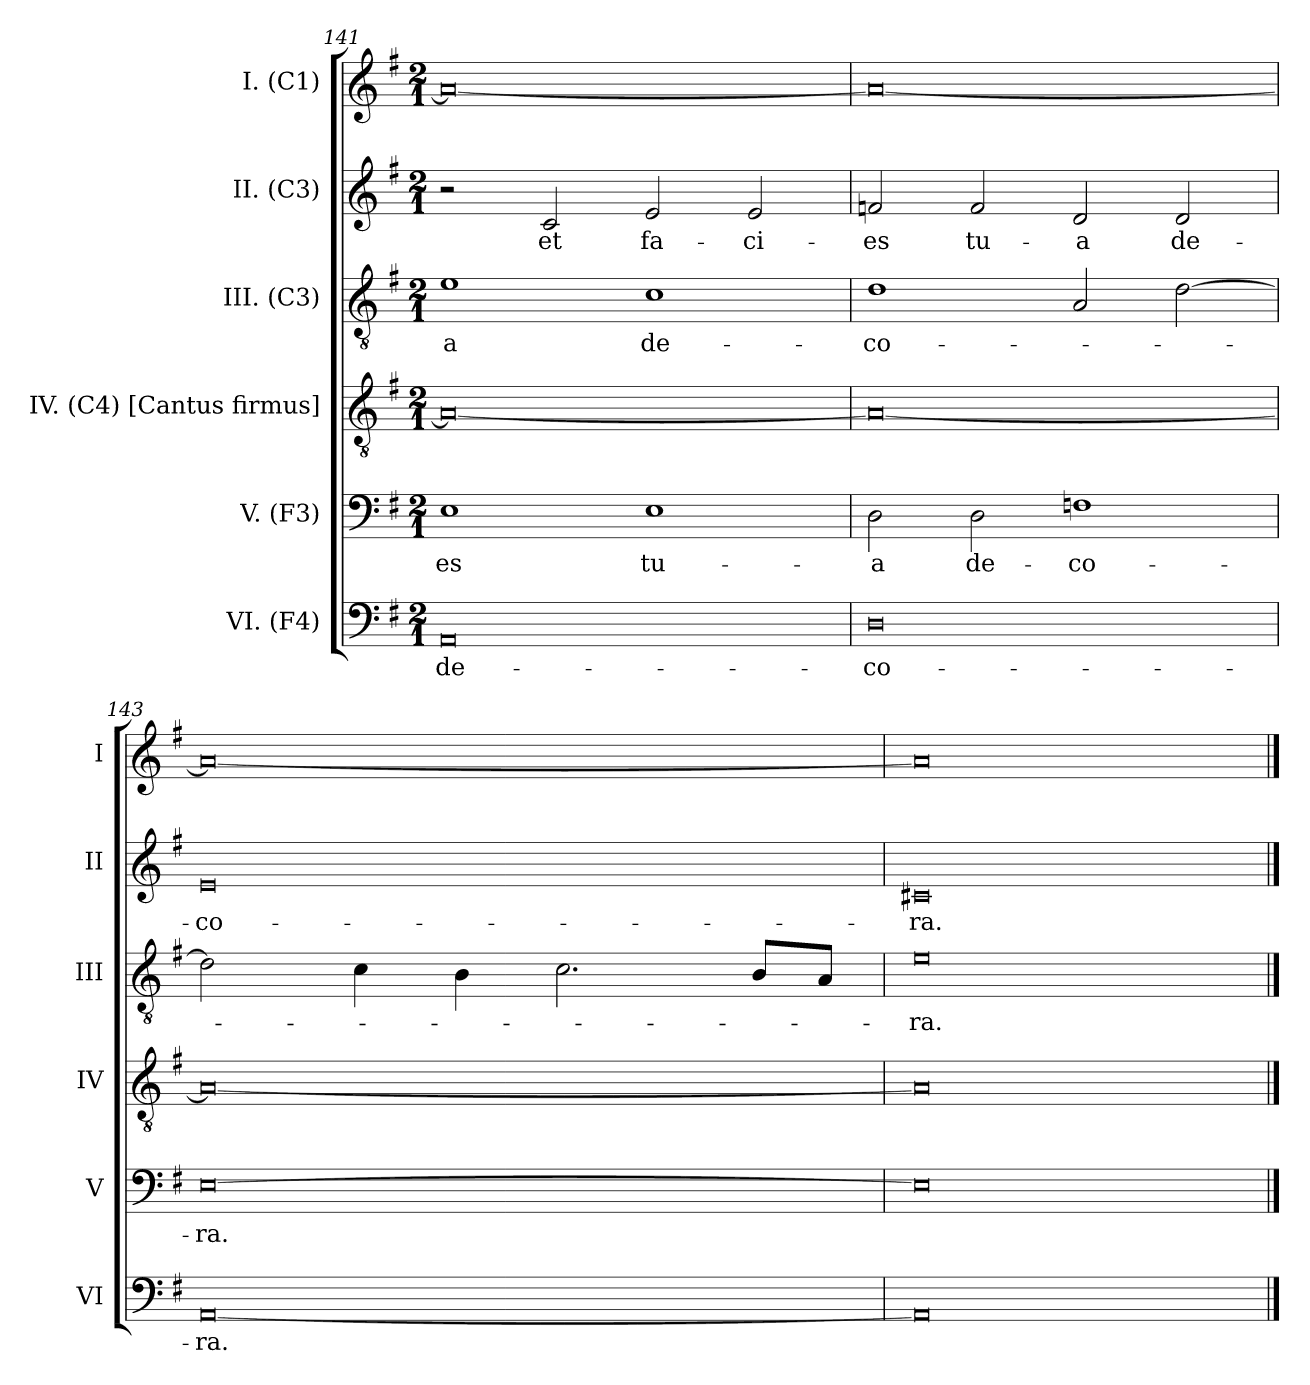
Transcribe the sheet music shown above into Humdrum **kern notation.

**kern	**text	**kern	**text	**kern	**kern	**text	**kern	**text	**kern
*part6	*part6	*part5	*part5	*part4	*part3	*part3	*part2	*part2	*part1
*staff6	*staff6	*staff5	*staff5	*staff4	*staff3	*staff3	*staff2	*staff2	*staff1
*I"VI. (F4)	*	*I"V. (F3)	*	*I"IV. (C4) [Cantus firmus]	*I"III. (C3)	*	*I"II. (C3)	*	*I"I. (C1)
*I'VI	*	*I'V	*	*I'IV	*I'III	*	*I'II	*	*I'I
!!LO:LB:g=z
*clefF4	*	*clefF4	*	*clefGv2	*clefGv2	*	*clefG2	*	*clefG2
*	*	*	*	*ITrd7c12	*	*	*	*	*
*k[f#]	*	*k[f#]	*	*k[f#]	*k[f#]	*	*k[f#]	*	*k[f#]
*G:	*	*G:	*	*G:	*G:	*	*G:	*	*G:
*M2/1	*	*M2/1	*	*M2/1	*M2/1	*	*M2/1	*	*M2/1
=141	=141	=141	=141	=141	=141	=141	=141	=141	=141
!	!LO:LY:b:color=#000000	!	!	!	!	!	!	!	!
!	!	!	!LO:LY:b:color=#000000	!	!	!	!	!	!
!	!	!	!	!	!	!LO:LY:b:color=#000000	!	!	!
0AAi	de-	1Ei	-es	0AAi_	1ei	-a	2r	.	0ai_
!	!	!	!	!	!	!	!	!LO:LY:b:color=#000000	!
.	.	.	.	.	.	.	2ci/	et	.
!	!	!	!LO:LY:b:color=#000000	!	!	!	!	!	!
!	!	!	!	!	!	!LO:LY:b:color=#000000	!	!	!
!	!	!	!	!	!	!	!	!LO:LY:b:color=#000000	!
.	.	1Ei	tu-	.	1ci	de-	2ei/	fa-	.
!	!	!	!	!	!	!	!	!LO:LY:b:color=#000000	!
.	.	.	.	.	.	.	2ei/	-ci-	.
=142	=142	=142	=142	=142	=142	=142	=142	=142	=142
!	!LO:LY:b:color=#000000	!	!	!	!	!	!	!	!
!	!	!	!LO:LY:b:color=#000000	!	!	!	!	!	!
!	!	!	!	!	!	!LO:LY:b:color=#000000	!	!	!
!	!	!	!	!	!	!	!	!LO:LY:b:color=#000000	!
0Di	-co-	2Di\	-a	0AAi_	1di	-co-	2fi/	-es	0ai_
!	!	!	!LO:LY:b:color=#000000	!	!	!	!	!	!
!	!	!	!	!	!	!	!	!LO:LY:b:color=#000000	!
.	.	2Di\	de-	.	.	.	2fi/	tu-	.
!	!	!	!LO:LY:b:color=#000000	!	!	!	!	!	!
!	!	!	!	!	!	!	!	!LO:LY:b:color=#000000	!
.	.	1Fi	-co-	.	2Ai/	.	2di/	-a	.
!	!	!	!	!	!	!	!	!LO:LY:b:color=#000000	!
.	.	.	.	.	[2di\	.	2di/	de-	.
=143	=143	=143	=143	=143	=143	=143	=143	=143	=143
!	!LO:LY:b:color=#000000	!	!	!	!	!	!	!	!
!	!	!	!LO:LY:b:color=#000000	!	!	!	!	!	!
!	!	!	!	!	!	!	!	!LO:LY:b:color=#000000	!
[0AAi	-ra.	[0Ei	-ra.	0AAi_	2di\]	.	0ei	-co-	0ai_
.	.	.	.	.	4ci\	.	.	.	.
.	.	.	.	.	4Bi\	.	.	.	.
.	.	.	.	.	2.ci\	.	.	.	.
.	.	.	.	.	8Bi/L	.	.	.	.
.	.	.	.	.	8Ai/J	.	.	.	.
=144	=144	=144	=144	=144	=144	=144	=144	=144	=144
!	!	!	!	!	!	!LO:LY:b:color=#000000	!	!	!
!	!	!	!	!	!	!	!	!LO:LY:b:color=#000000	!
0AAi]	.	0Ei]	.	0AAi]	0ei	-ra.	0c#Xi	-ra.	0ai]
==	==	==	==	==	==	==	==	==	==
*-	*-	*-	*-	*-	*-	*-	*-	*-	*-
